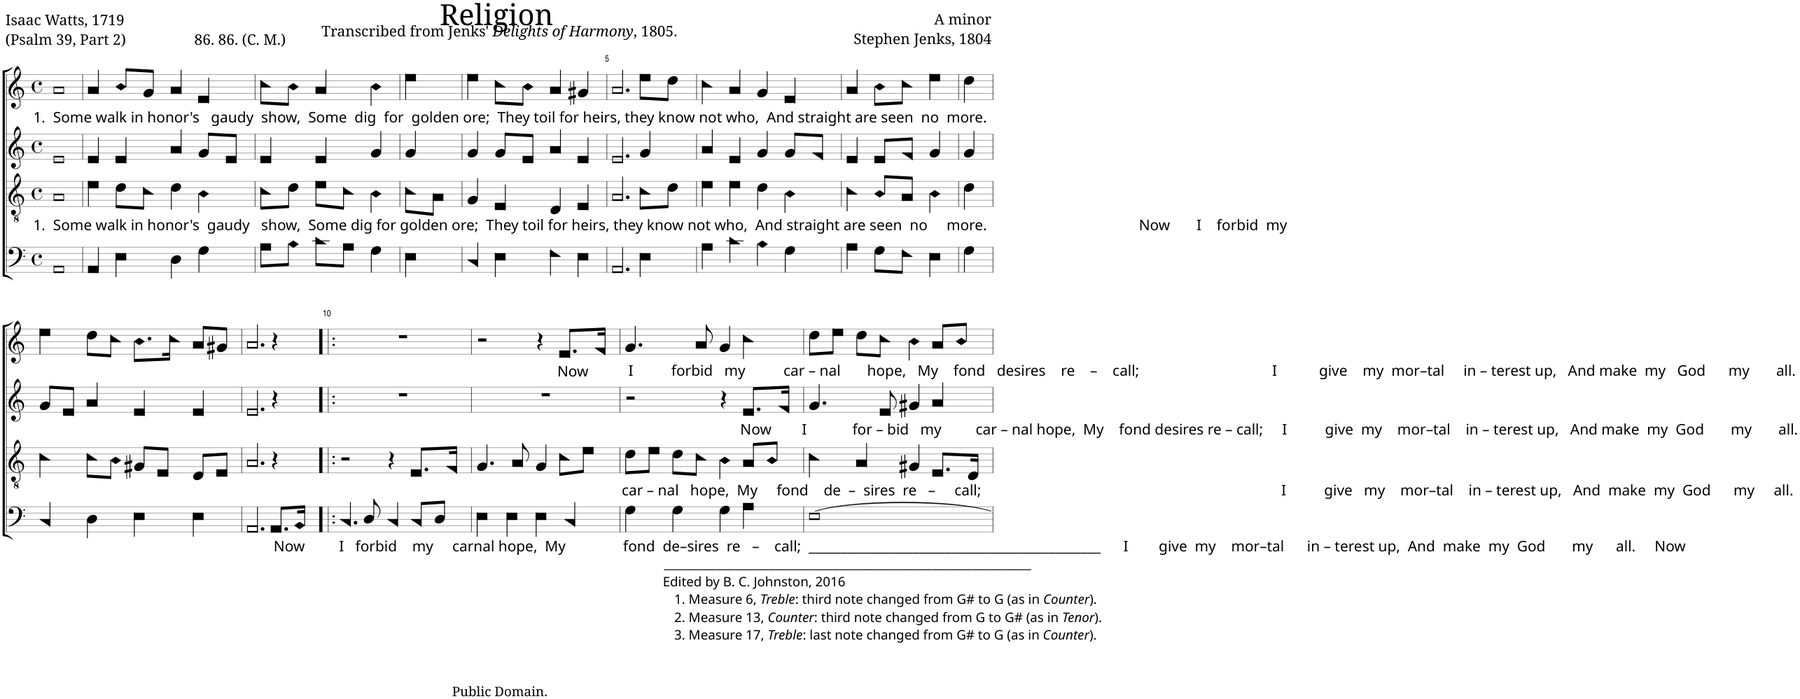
**kern	**kern	**kern	**kern
*part4	*part3	*part2	*part1
*staff4	*staff3	*staff2	*staff1
*I"Bass	*I"Tenor	*I"Voice	*I"Voice
*clefF4	*clefGv2	*clefG2	*clefG2
*k[]	*k[]	*k[]	*k[]
*M4/4	*M4/4	*M4/4	*M4/4
*met(c)	*met(c)	*met(c)	*met(c)
=1	=1	=1	=1
!	!	!	!LO:TX:b:t=1.  Some walk in honor's   gaudy  show,  Some  dig  for  golden ore;  They toil for heirs, they know not who,  And straight are seen  no  more.
!	!LO:TX:b:t=1.  Some walk in honor's  gaudy   show,  Some dig for golden ore;  They toil for heirs, they know not who,  And straight are seen  no     more.                                        Now       I    forbid  my	!	!
1AA!	1A!	1e!	1a!
=2	=2	=2	=2
4AA!/	4e!\	4e!/	4a!/
4E!\	8d!\L	4e!/	8b!/L
.	8c!\J	.	8g!/J
4D!\	4d!\	4a!/	4a!/
4G!\	4B!\	8g!/L	4e!/
.	.	8e!/J	.
=3	=3	=3	=3
8A!\L	8c!\L	4e!/	8cc!\L
8B!\J	8d!\J	.	8b!\J
8c!\L	8e!\L	4e!/	4a!/
8A!\J	8c!\J	.	.
4G!\	4B!\	4g!/	4b!\
4E!\	8c!\L	4g!/	4ee!\
.	8A!\J	.	.
=4	=4	=4	=4
4C!/	4G!/	4g!/	4ee!\
4E!\	4E!/	8g!/L	8cc!\L
.	.	8e!/J	8b!\J
4F!\	4D!/	4a!/	4a!/
4E!\	4E!/	4e!/	4g#X!/
=5	=5	=5	=5
2.AA!/	2.A!/	2.e!/	2.a!/
4E!\	8c!\L	4g!/	8ee!\L
.	8d!\J	.	8dd!\J
=6	=6	=6	=6
4A!\	4e!\	4a!/	4cc!\
4c!\	4e!\	4e!/	4a!/
4B!\	4d!\	4g!/	4g!/
4G!\	4B!\	8g!/L	4e!/
.	.	8f!/J	.
=7	=7	=7	=7
4A!\	4c!\	4e!/	4a!/
8G!\L	8B!/L	8e!/L	8b!\L
8F!\J	8A!/J	8f!/J	8cc!\J
4E!\	4B!\	4g!/	4ee!\
4G!\	4d!\	4g!/	4dd!\
!!LO:LB:g=z
=8	=8	=8	=8
4C!/	4c!\	8g!/L	4ee!\
.	.	8e!/J	.
4D!\	8c!\L	4a!/	8dd!\L
.	8B!\J	.	8cc!\J
4E!\	8G#X!/L	4e!/	8.b!\L
.	8E!/J	.	.
.	.	.	16cc!\Jk
4E!\	8D!/L	4e!/	8a!/L
.	8E!/J	.	8g#X!/J
=9	=9	=9	=9
!LO:TX:b:t=Now         I   forbid    my     carnal hope,  My	!	!	!
2.AA!/	2.A!/	2.e!/	2.a!/
8.AA!/L	4r	4r	4r
16BB!/Jk	.	.	.
=10!|:	=10!|:	=10!|:	=10!|:
4.C!/	2r	1r	1r
8D!/	.	.	.
4C!/	4r	.	.
8C!/L	8.E!/L	.	.
8D!/J	.	.	.
.	16F!/Jk	.	.
=11	=11	=11	=11
4E!\	4.G!/	1r	2r
4E!\	.	.	.
.	8A!/	.	.
4E!\	4G!/	.	4r
!	!	!	!LO:TX:b:t=Now
4C!/	8c!\L	.	8.e!/L
.	8e!\J	.	.
.	.	.	16f!/Jk
=12	=12	=12	=12
!	!	!	!LO:TX:b:t=I          forbid   my          car – nal       hope,   My    fond   desires    re    –    call;                                   I           give    my  mor–tal     in – terest up,   And make  my   God      my       all.
!	!LO:TX:b:t=car – nal   hope,  My     fond    de  –  sires  re   –     call;                                                                               I          give   my    mor–tal    in – terest up,   And  make  my  God      my     all.	!	!
!LO:TX:b:t=fond  de–sires  re   –    call;  _____________________________________________      I        give  my    mor–tal      in – terest up,  And  make  my  God       my      all.     Now	!	!	!
4G!\	8d!\L	2r	4.g!/
.	8e!\J	.	.
4G!\	8d!\L	.	.
.	8c!\J	.	8a!/
4G!\	4B!\	4r	4g!/
!	!	!LO:TX:b:t=Now        I            for – bid   my         car – nal hope,  My    fond desires re – call;     I          give  my    mor–tal    in – terest up,   And make  my  God       my       all.	!
4A!\	8A!/L	8.e!/L	4cc!\
.	8B!/J	.	.
.	.	16f!/Jk	.
=13	=13	=13	=13
!LO:TX:b:t=_______________________________________________________________	!	!	!
!LO:TX:b:t=Edited by B. C. Johnston, 2016	!	!	!
!LO:TX:b:t=1. Measure 6,	!	!	!
!LO:TX:b:i:t=Treble	!	!	!
!LO:TX:b:t=&colon; third note changed from G# to G (as in	!	!	!
!LO:TX:b:i:t=Counter	!	!	!
!LO:TX:b:t=).	!	!	!
!LO:TX:b:t=2. Measure 13,	!	!	!
!LO:TX:b:i:t=Counter	!	!	!
!LO:TX:b:t=&colon; third note changed from G to G# (as in	!	!	!
!LO:TX:b:i:t=Tenor	!	!	!
!LO:TX:b:t=).	!	!	!
!LO:TX:b:t=3. Measure 17,	!	!	!
!LO:TX:b:i:t=Treble	!	!	!
!LO:TX:b:t=&colon; last note changed from G# to G (as in	!	!	!
!LO:TX:b:i:t=Counter	!	!	!
!LO:TX:b:t=).	!	!	!
[1E!	4c!\	4.g!/	8dd!\L
.	.	.	8ee!\J
.	4A!/	.	8dd!\L
.	.	8e!/	8cc!\J
.	4G#X!/	4g#X!/	4b!\
.	8.E!/L	4a!/	8a!/L
.	.	.	8b!/J
.	16D!/Jk	.	.
=	=	=	=
*-	*-	*-	*-
